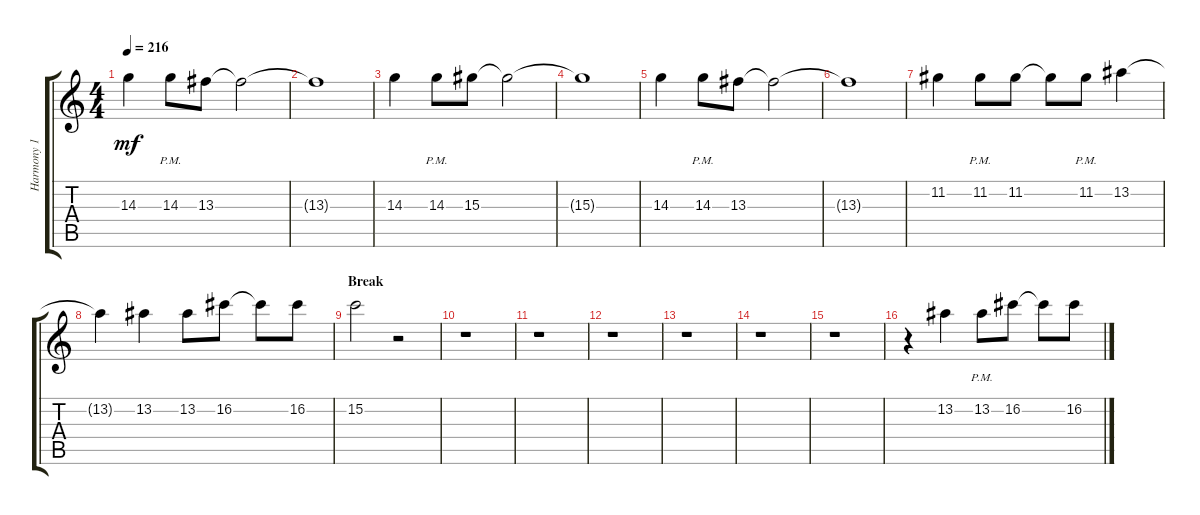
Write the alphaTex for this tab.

\track ("Harmony 1" "Harmony 1") {instrument overdrivenguitar}
\staff {score tabs}
\tuning (D4 A3 F3 C3 G2 C2) {hide}
\ts (4 4)
\tempo 216
\clef g2
\ks aminor
14.3.4{dy mf} 14.3{pm}.8 13.3.8 13.3{t}.2 |
13.3{t}.1 |
14.3.4 14.3{pm}.8 15.3.8 15.3{t}.2 |
15.3{t}.1 |
14.3.4 14.3{pm}.8 13.3.8 13.3{t}.2 |
13.3{t}.1 |
11.2.4 11.2{pm}.8 11.2.8 11.2{t}.8 11.2{pm}.8 13.2.4 |
13.2{t}.4 13.2.4 13.2.8 16.2.8 16.2{t}.8 16.2.8 |
\section ("" "Break")
15.2.2 r.2 |
r.1 |
r.1 |
r.1 |
r.1 |
r.1 |
r.1 |
r.4 13.2.4 13.2{pm}.8 16.2.8 16.2{t}.8 16.2.8
